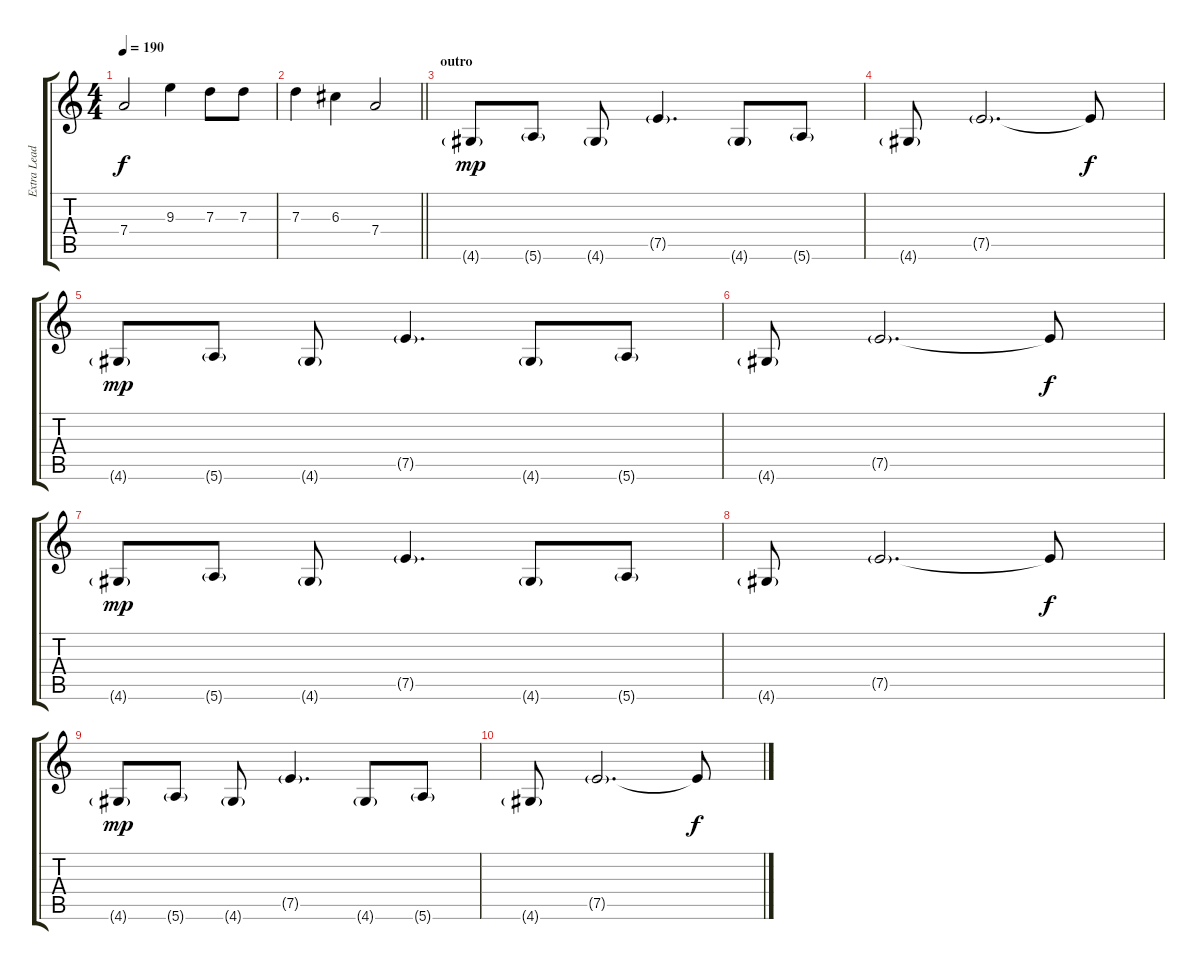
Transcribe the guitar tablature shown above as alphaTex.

\track ("Extra Lead Guitar" "Extra Lead") {instrument distortionguitar}
\staff {score tabs}
\tuning (E4 B3 G3 D3 A2 E2) {hide}
\ts (4 4)
\tempo 190
\clef g2
\ks c
7.4.2{dy f} 9.3.4 7.3.8 7.3.8 |
\barLineRight lightlight
7.3.4 6.3.4 7.4.2 |
\section ("" "outro")
4.6{g}.8{dy mp} 5.6{g}.8 4.6{g}.8 7.5{g}.4{d} 4.6{g}.8 5.6{g}.8 |
4.6{g}.8 7.5{g}.2{d} 7.5{t}.8{dy f} |
4.6{g}.8{dy mp} 5.6{g}.8 4.6{g}.8 7.5{g}.4{d} 4.6{g}.8 5.6{g}.8 |
4.6{g}.8 7.5{g}.2{d} 7.5{t}.8{dy f} |
4.6{g}.8{dy mp} 5.6{g}.8 4.6{g}.8 7.5{g}.4{d} 4.6{g}.8 5.6{g}.8 |
4.6{g}.8 7.5{g}.2{d} 7.5{t}.8{dy f} |
4.6{g}.8{dy mp} 5.6{g}.8 4.6{g}.8 7.5{g}.4{d} 4.6{g}.8 5.6{g}.8 |
4.6{g}.8 7.5{g}.2{d} 7.5{t}.8{dy f}
